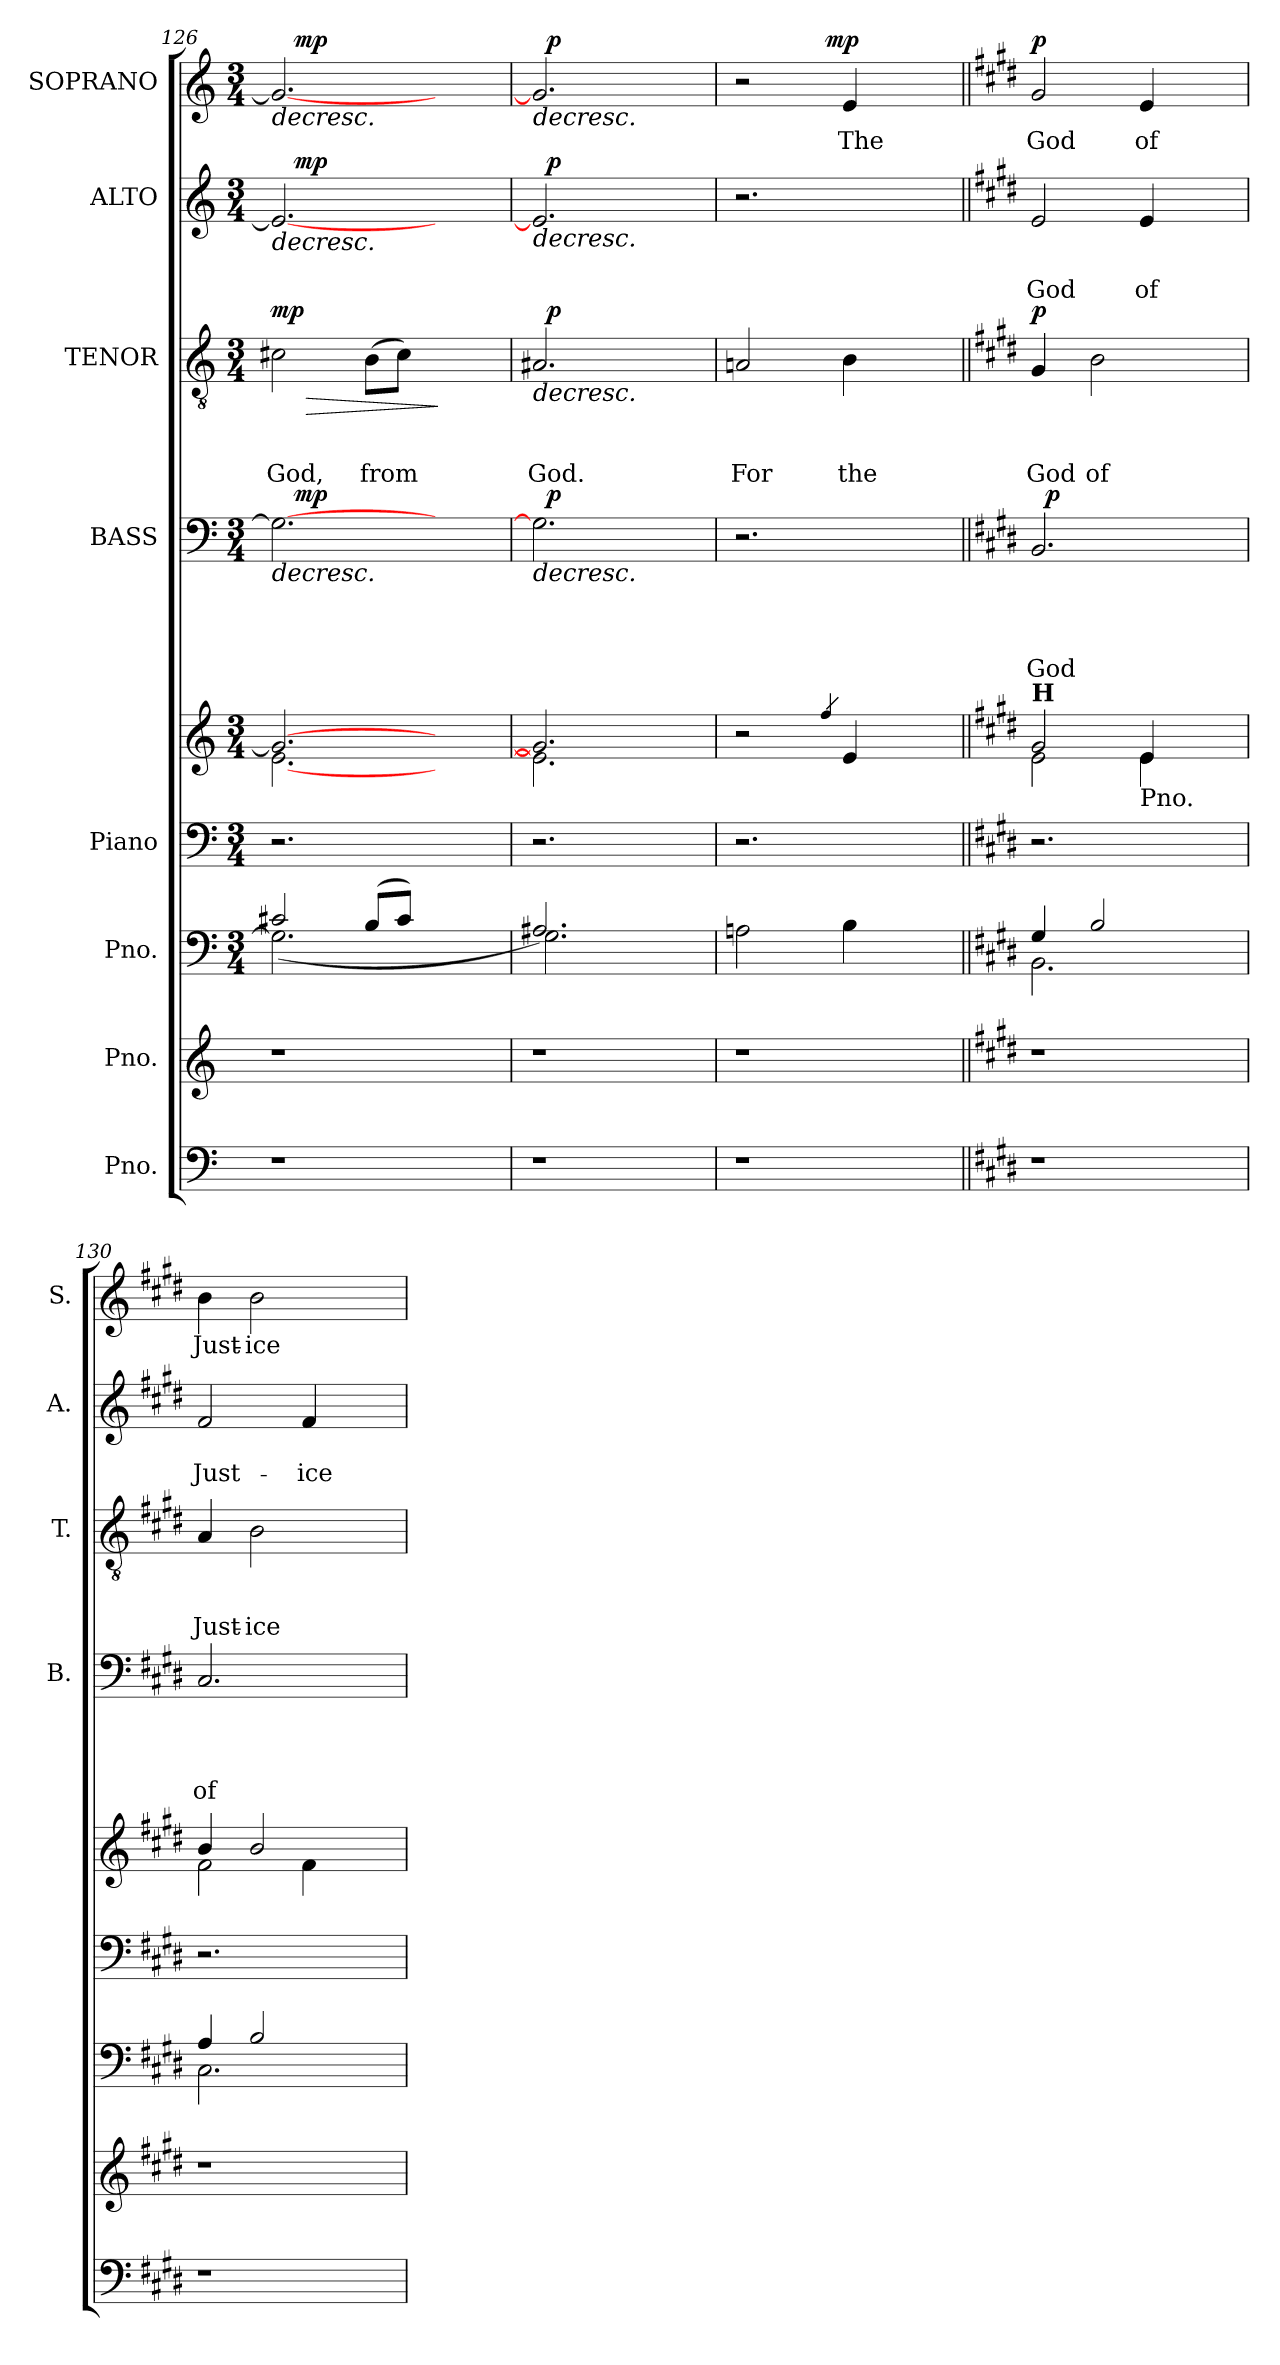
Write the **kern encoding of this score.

**kern	**kern	**kern	**kern	**kern	**kern	**text	**text	**text	**text	**dynam	**kern	**text	**text	**text	**dynam	**kern	**text	**text	**dynam	**kern	**text	**dynam
*part8	*part7	*part6	*part5	*part5	*part4	*part4	*part4	*part4	*part4	*part4	*part3	*part3	*part3	*part3	*part3	*part2	*part2	*part2	*part2	*part1	*part1	*part1
*staff9	*staff8	*staff7	*staff6	*staff5	*staff4	*staff4	*staff4	*staff4	*staff4	*staff4	*staff3	*staff3	*staff3	*staff3	*staff3	*staff2	*staff2	*staff2	*staff2	*staff1	*staff1	*staff1
*I"Pno.	*I"Pno.	*I"Pno.	*I"Piano	*	*I"BASS	*	*	*	*	*	*I"TENOR	*	*	*	*	*I"ALTO	*	*	*	*I"SOPRANO	*	*
*	*	*	*	*	*I'B.	*	*	*	*	*	*I'T.	*	*	*	*	*I'A.	*	*	*	*I'S.	*	*
*clefF4	*clefG2	*clefF4	*clefF4	*clefG2	*clefF4	*	*	*	*	*	*clefGv2	*	*	*	*	*clefG2	*	*	*	*clefG2	*	*
*k[]	*k[]	*k[]	*k[]	*k[]	*k[]	*	*	*	*	*	*k[]	*	*	*	*	*k[]	*	*	*	*k[]	*	*
*C:	*C:	*C:	*C:	*C:	*C:	*	*	*	*	*	*C:	*	*	*	*	*C:	*	*	*	*C:	*	*
*	*	*M3/4	*M3/4	*M3/4	*M3/4	*	*	*	*	*	*M3/4	*	*	*	*	*M3/4	*	*	*	*M3/4	*	*
=126	=126	=126	=126	=126	=126	=126	=126	=126	=126	=126	=126	=126	=126	=126	=126	=126	=126	=126	=126	=126	=126	=126
*	*	*^	*	*^	*	*	*	*	*	*	*	*	*	*	*	*	*	*	*	*	*	*
!	!	!	!	!	!	!	!	!	!	!	!	!LO:HP:b	!	!	!	!LO:LY:b	!LO:HP:b	!	!	!	!LO:HP:b	!	!	!LO:HP:b
!	!	!	!	!	!	!	!	!	!	!	!	!	!	!	!	!	!LO:DY:n=1:a	!	!	!	!	!	!	!
*	*	*	*	*	*	*	*^	*	*	*	*	*	*	*	*	*	*	*^	*	*	*	*^	*	*
1r	1r	2c#X/	(<2.G#\]	2.r	2.g#/_	[<2.e\	2.G#\_	24ryy	.	.	.	.	>	2c#X\	.	.	God,	> mp	2.e/_	24ryy	.	.	>	2.g#/_	24ryy	.	>
.	.	.	.	.	.	.	.	96ryy	.	.	.	.	.	.	.	.	.	.	.	96ryy	.	.	.	.	96ryy	.	.
!	!	!	!	!	!	!	!	!	!	!	!	!	!LO:DY:a	!	!	!	!	!	!	!	!	!	!LO:DY:a	!	!	!	!LO:DY:a
.	.	.	.	.	.	.	.	3%2ryy	.	.	.	.	mp	.	.	.	.	.	.	3%2ryy	.	.	mp	.	3%2ryy	.	mp
!	!	!	!	!	!	!	!	!	!	!	!	!	!	!	!	!	!LO:LY:b	!	!	!	!	!	!	!	!	!	!
.	.	(>8B/L	.	.	.	.	.	.	.	.	.	.	.	(>8B\L	.	.	from	.	.	.	.	.	.	.	.	.	.
.	.	8c#/J)	.	.	.	.	.	.	.	.	.	.	.	8c#\J)	.	.	.	.	.	.	.	.	.	.	.	.	.
.	.	.	.	.	.	.	.	6ryy	.	.	.	.	.	.	.	.	.	.	.	6ryy	.	.	.	.	6ryy	.	.
.	.	4ryy	4ryy	4ryy	4ryy	4ryy	4ryy	.	.	.	.	.	]	4ryy	.	.	.	]	4ryy	.	.	.	.	4ryy	.	.	.
.	.	.	.	.	.	.	.	12ryy	.	.	.	.	.	.	.	.	.	.	.	12ryy	.	.	.	.	12ryy	.	.
.	.	.	.	.	.	.	.	48.ryy	.	.	.	.	.	.	.	.	.	.	.	48.ryy	.	.	.	.	48.ryy	.	.
=127	=127	=127	=127	=127	=127	=127	=127	=127	=127	=127	=127	=127	=127	=127	=127	=127	=127	=127	=127	=127	=127	=127	=127	=127	=127	=127	=127
!	!	!	!	!	!	!	!	!	!	!	!	!	!LO:HP:b	!	!	!	!LO:LY:b	!LO:HP:b	!	!	!	!	!LO:HP:b	!	!	!	!LO:HP:b
*	*	*	*	*	*	*	*	*	*	*	*	*	*	*^	*	*	*	*	*	*	*	*	*	*	*	*	*
1r	1r	2.A#X/)	2.G\	2.r	2.g#/]	2.e\]	2.G#\]	32ryy	.	.	.	.	>	2.A#X/	32ryy	.	.	God.	>	2.e/]	32ryy	.	.	>	2.g#/]	32ryy	.	>
!	!	!	!	!	!	!	!	!	!	!	!	!	!LO:DY:a	!	!	!	!	!	!LO:DY:a	!	!	!	!	!LO:DY:a	!	!	!	!LO:DY:a
.	.	.	.	.	.	.	.	2ryy	.	.	.	.	p	.	2ryy	.	.	.	p	.	2ryy	.	.	p	.	2ryy	.	p
.	.	.	.	.	.	.	.	4...ryy	.	.	.	.	.	.	4...ryy	.	.	.	.	.	4...ryy	.	.	.	.	4...ryy	.	.
.	.	4ryy	4ryy	4ryy	4ryy	4ryy	4ryy	.	.	.	.	.	]	4ryy	.	.	.	.	.	4ryy	.	.	.	]	4ryy	.	.	]
=128	=128	=128	=128	=128	=128	=128	=128	=128	=128	=128	=128	=128	=128	=128	=128	=128	=128	=128	=128	=128	=128	=128	=128	=128	=128	=128	=128	=128
!	!	!	!	!	!LO:TX:a:B:t=Meno mosso	!	!	!	!	!	!	!	!	!	!	!	!	!	!	!	!	!	!	!	!	!	!	!
!	!	!	!	!	!	!	!LO:N:vis=1	!	!	!	!	!	!	!	!	!	!	!LO:LY:b	!	!LO:N:vis=1	!	!	!	!	!	!	!	!
*	*	*	*	*	*v	*v	*	*	*	*	*	*	*	*v	*v	*	*	*	*	*v	*v	*	*	*	*	*	*	*
*	*	*v	*v	*	*	*v	*v	*	*	*	*	*	*	*	*	*	*	*	*	*	*	*	*	*	*
1r	1r	2An\	2.r	2r	2.r	.	.	.	.	.	2An/	.	.	For	.	2.r	.	.	.	2r	3ryy	.	.
.	.	.	.	.	.	.	.	.	.	.	.	.	.	.	.	.	.	.	.	.	12.ryy	.	.
!	!	!	!	!	!	!	!	!	!	!	!	!	!	!	!	!	!	!	!	!	!	!	!LO:DY:a
.	.	.	.	.	.	.	.	.	.	.	.	.	.	.	.	.	.	.	.	.	3ryy	.	mp
.	.	.	.	4qff/	.	.	.	.	.	.	.	.	.	.	.	.	.	.	.	.	.	.	.
!	!	!	!	!	!	!	!	!	!	!	!	!	!	!LO:LY:b	!	!	!	!	!	!	!	!LO:LY:b	!
.	.	4B\	.	4e/	.	.	.	.	.	.	4B\	.	.	the	.	.	.	.	.	4e/	.	The	]
.	.	4ryy	4ryy	4ryy	4ryy	.	.	.	.	.	4ryy	.	.	.	]	4ryy	.	.	]	4ryy	.	.	.
.	.	.	.	.	.	.	.	.	.	.	.	.	.	.	.	.	.	.	.	.	6ryy	.	.
.	.	.	.	.	.	.	.	.	.	.	.	.	.	.	.	.	.	.	.	.	24ryy	.	.
*	*	*	*	*	*	*	*	*	*	*	*	*	*	*	*	*	*	*	*	*v	*v	*	*
!!LO:PB:g=z
=129||	=129||	=129||	=129||	=129||	=129||	=129||	=129||	=129||	=129||	=129||	=129||	=129||	=129||	=129||	=129||	=129||	=129||	=129||	=129||	=129||	=129||	=129||
*k[f#c#g#d#]	*k[f#c#g#d#]	*k[f#c#g#d#]	*k[f#c#g#d#]	*k[f#c#g#d#]	*k[f#c#g#d#]	*	*	*	*	*	*k[f#c#g#d#]	*	*	*	*	*k[f#c#g#d#]	*	*	*	*k[f#c#g#d#]	*	*
*E:	*E:	*E:	*E:	*E:	*E:	*	*	*	*	*	*E:	*	*	*	*	*E:	*	*	*	*E:	*	*
*	*	*^	*	*^	*	*	*	*	*	*	*	*	*	*	*	*	*	*	*	*^	*	*
!	!	!	!	!	!	!	!	!	!	!	!	!	!	!	!	!	!	!	!	!	!	!LO:TX:a:B:t=H	!	!	!
!	!	!	!	!	!LO:TX:a:B:t=H	!	!	!	!	!	!	!	!	!	!	!	!	!	!	!	!	!	!	!	!
!	!	!	!	!	!	!	!	!	!	!	!LO:LY:b	!	!	!	!	!LO:LY:b	!LO:DY:a	!	!	!LO:LY:b	!	!	!	!LO:LY:b	!LO:DY:b
*	*	*	*	*	*	*	*^	*	*	*	*	*	*	*	*	*	*	*	*	*	*	*v	*v	*	*
1r	1r	4G#/	2.BB\	2.r	2g#/	2e\	2.BB/	32ryy	.	.	.	God	.	4G#/	.	.	God	p	2e/	.	God	.	2g#/	God	p
!	!	!	!	!	!	!	!	!	!	!	!	!	!LO:DY:a	!	!	!	!	!	!	!	!	!	!	!	!
.	.	.	.	.	.	.	.	2ryy	.	.	.	.	p	.	.	.	.	.	.	.	.	.	.	.	.
!	!	!	!	!	!	!	!	!	!	!	!	!	!	!	!	!	!LO:LY:b	!	!	!	!	!	!	!	!
.	.	2B/	.	.	.	.	.	.	.	.	.	.	.	2B\	.	.	of	.	.	.	.	.	.	.	.
!	!	!	!	!	!LO:TX:b:t=Pno.	!	!	!	!	!	!	!	!	!	!	!	!	!	!	!	!	!	!	!	!
!	!	!	!	!	!	!	!	!	!	!	!	!	!	!	!	!	!	!	!	!	!LO:LY:b	!	!	!LO:LY:b	!
.	.	.	.	.	4e/	4e\	.	.	.	.	.	.	.	.	.	.	.	.	4e/	.	of	.	4e/	of	.
.	.	.	.	.	.	.	.	4...ryy	.	.	.	.	.	.	.	.	.	.	.	.	.	.	.	.	.
.	.	4ryy	4ryy	4ryy	4ryy	4ryy	4ryy	.	.	.	.	.	.	4ryy	.	.	.	.	4ryy	.	.	.	4ryy	.	.
=130	=130	=130	=130	=130	=130	=130	=130	=130	=130	=130	=130	=130	=130	=130	=130	=130	=130	=130	=130	=130	=130	=130	=130	=130	=130
!	!	!	!	!	!	!	!	!	!	!	!	!LO:LY:b	!	!	!	!	!LO:LY:b	!	!	!	!LO:LY:b	!	!	!LO:LY:b	!
*	*	*	*	*	*	*	*v	*v	*	*	*	*	*	*	*	*	*	*	*	*	*	*	*	*	*
1r	1r	4A/	2.C#\	2.r	4b/	2f#\	2.C#/	.	.	.	of	.	4A/	.	.	Just-	.	2f#/	.	Just-	.	4b\	Just-	.
!	!	!	!	!	!	!	!	!	!	!	!	!	!	!	!	!LO:LY:b:rj	!	!	!	!	!	!	!LO:LY:b:rj	!
.	.	2B/	.	.	2b/	.	.	.	.	.	.	.	2B\	.	.	-ice	.	.	.	.	.	2b\	-ice	.
!	!	!	!	!	!	!	!	!	!	!	!	!	!	!	!	!	!	!	!	!LO:LY:b	!	!	!	!
.	.	.	.	.	.	4f#\	.	.	.	.	.	.	.	.	.	.	.	4f#/	.	-ice	.	.	.	.
.	.	4ryy	4ryy	4ryy	4ryy	4ryy	4ryy	.	.	.	.	.	4ryy	.	.	.	.	4ryy	.	.	.	4ryy	.	.
*	*	*v	*v	*	*v	*v	*	*	*	*	*	*	*	*	*	*	*	*	*	*	*	*	*	*
=	=	=	=	=	=	=	=	=	=	=	=	=	=	=	=	=	=	=	=	=	=	=
*-	*-	*-	*-	*-	*-	*-	*-	*-	*-	*-	*-	*-	*-	*-	*-	*-	*-	*-	*-	*-	*-	*-
